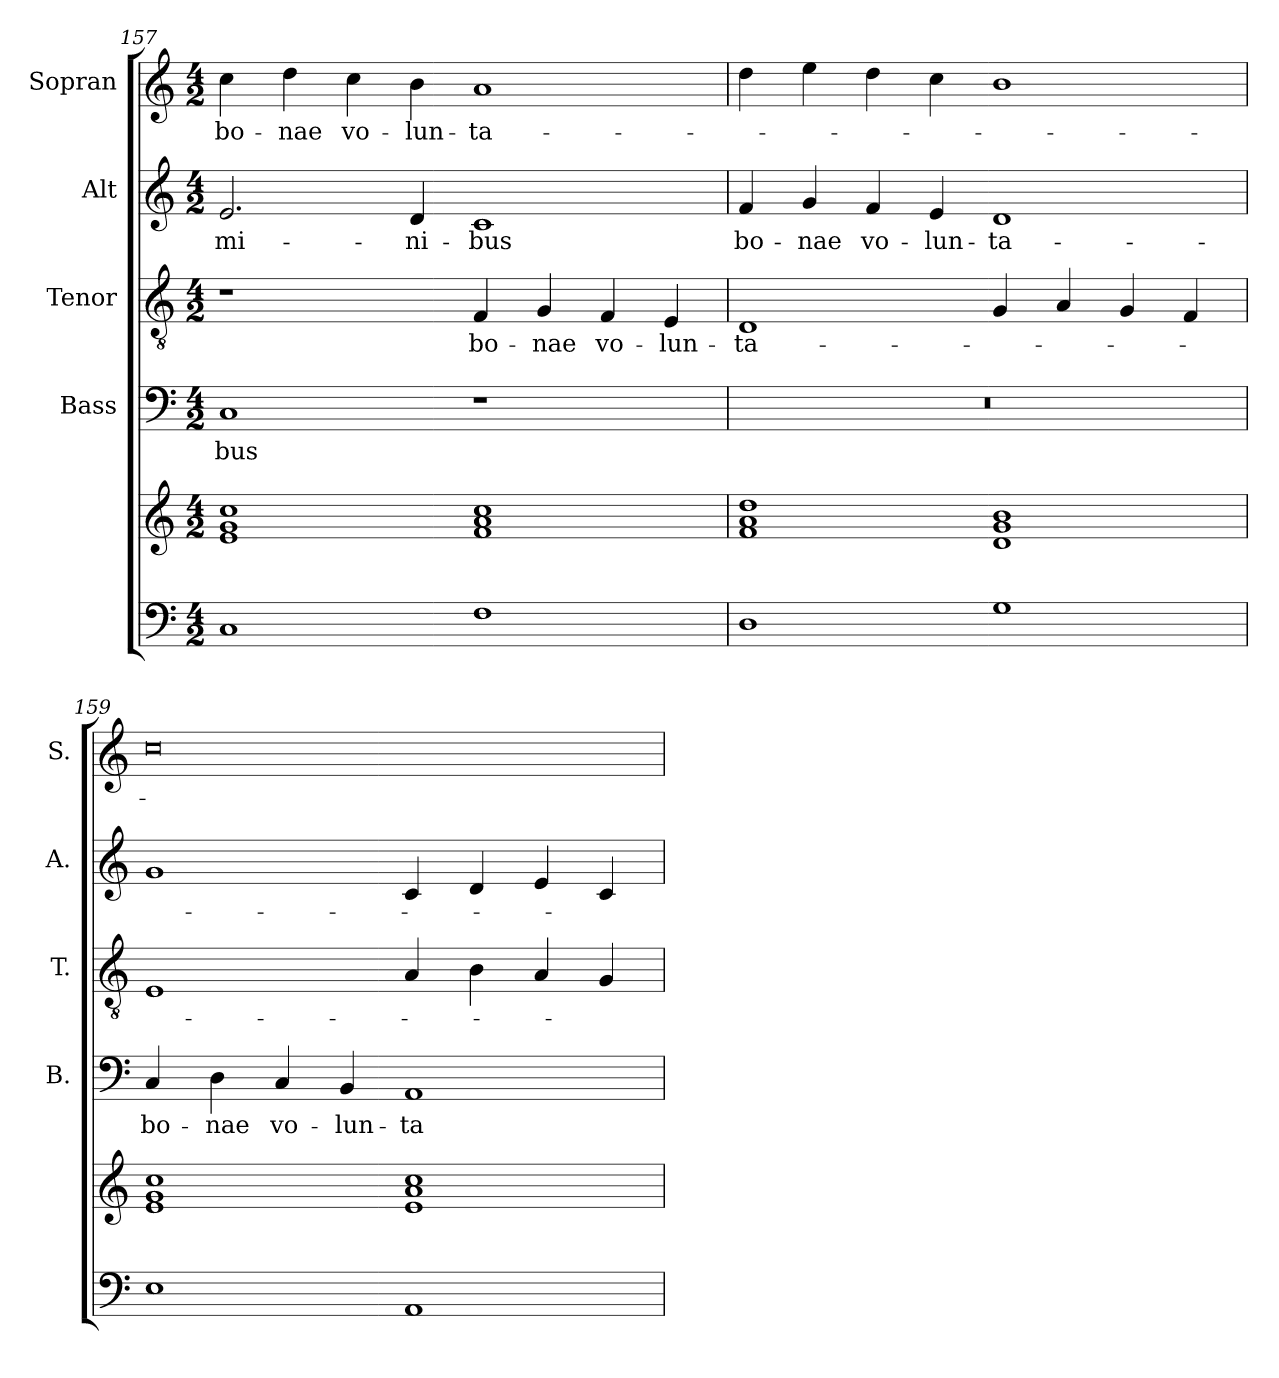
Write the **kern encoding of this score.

**kern	**kern	**kern	**text	**kern	**text	**kern	**text	**kern	**text
*part5	*part5	*part4	*part4	*part3	*part3	*part2	*part2	*part1	*part1
*staff6	*staff5	*staff4	*staff4	*staff3	*staff3	*staff2	*staff2	*staff1	*staff1
*	*	*I"Bass	*	*I"Tenor	*	*I"Alt	*	*I"Sopran	*
*	*	*I'B.	*	*I'T.	*	*I'A.	*	*I'S.	*
*clefF4	*clefG2	*clefF4	*	*clefGv2	*	*clefG2	*	*clefG2	*
*k[]	*k[]	*k[]	*	*k[]	*	*k[]	*	*k[]	*
*C:	*C:	*C:	*	*C:	*	*C:	*	*C:	*
*M4/2	*M4/2	*M4/2	*	*M4/2	*	*M4/2	*	*M4/2	*
=157	=157	=157	=157	=157	=157	=157	=157	=157	=157
!	!	!	!LO:LY:b	!	!	!	!LO:LY:b	!	!LO:LY:b
1C	1e 1g 1cc	1C	-bus	1r	.	2.e/	-mi-	4cc\	bo-
!	!	!	!	!	!	!	!	!	!LO:LY:b
.	.	.	.	.	.	.	.	4dd\	-nae
!	!	!	!	!	!	!	!	!	!LO:LY:b
.	.	.	.	.	.	.	.	4cc\	vo-
!	!	!	!	!	!	!	!LO:LY:b	!	!LO:LY:b
.	.	.	.	.	.	4d/	-ni-	4b\	-lun-
!	!	!	!	!	!LO:LY:b	!	!LO:LY:b	!	!LO:LY:b
1F	1f 1a 1cc	1r	.	4F/	bo-	1c	-bus	1a	-ta-
!	!	!	!	!	!LO:LY:b	!	!	!	!
.	.	.	.	4G/	-nae	.	.	.	.
!	!	!	!	!	!LO:LY:b	!	!	!	!
.	.	.	.	4F/	vo-	.	.	.	.
!	!	!	!	!	!LO:LY:b	!	!	!	!
.	.	.	.	4E/	-lun-	.	.	.	.
=158	=158	=158	=158	=158	=158	=158	=158	=158	=158
!	!	!	!	!	!LO:LY:b	!	!LO:LY:b	!	!
1D	1f 1a 1dd	0r	.	1D	-ta-	4f/	bo-	4dd\	.
!	!	!	!	!	!	!	!LO:LY:b	!	!
.	.	.	.	.	.	4g/	-nae	4ee\	.
!	!	!	!	!	!	!	!LO:LY:b	!	!
.	.	.	.	.	.	4f/	vo-	4dd\	.
!	!	!	!	!	!	!	!LO:LY:b	!	!
.	.	.	.	.	.	4e/	-lun-	4cc\	.
!	!	!	!	!	!	!	!LO:LY:b	!	!
1G	1d 1g 1b	.	.	4G/	.	1d	-ta-	1b	.
.	.	.	.	4A/	.	.	.	.	.
.	.	.	.	4G/	.	.	.	.	.
.	.	.	.	4F/	.	.	.	.	.
=159	=159	=159	=159	=159	=159	=159	=159	=159	=159
!	!	!	!LO:LY:b	!	!	!	!	!	!
1E	1e 1g 1cc	4C/	bo-	1E	.	1g	.	0cc	.
!	!	!	!LO:LY:b	!	!	!	!	!	!
.	.	4D\	-nae	.	.	.	.	.	.
!	!	!	!LO:LY:b	!	!	!	!	!	!
.	.	4C/	vo-	.	.	.	.	.	.
!	!	!	!LO:LY:b	!	!	!	!	!	!
.	.	4BB/	-lun-	.	.	.	.	.	.
!	!	!	!LO:LY:b	!	!	!	!	!	!
1AA	1e 1a 1cc	1AA	-ta-	4A/	.	4c/	.	.	.
.	.	.	.	4B\	.	4d/	.	.	.
.	.	.	.	4A/	.	4e/	.	.	.
.	.	.	.	4G/	.	4c/	.	.	.
=	=	=	=	=	=	=	=	=	=
*-	*-	*-	*-	*-	*-	*-	*-	*-	*-
